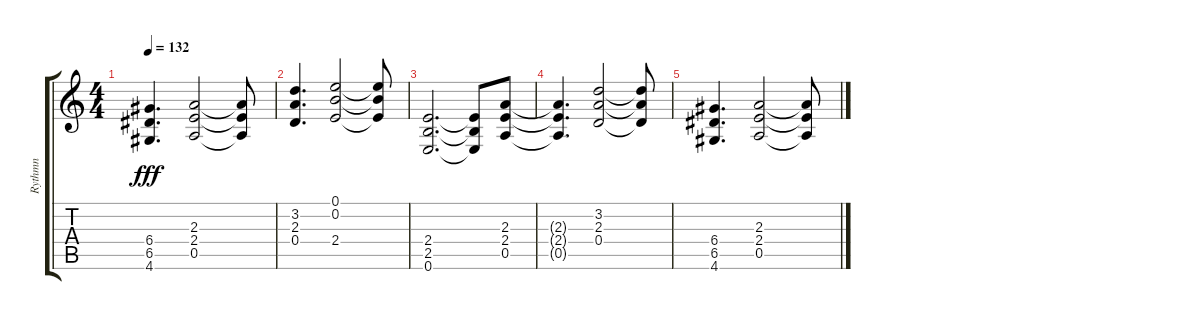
\track ("Rythmn" "Rythmn") {instrument distortionguitar}
\staff {score tabs}
\tuning (E4 B3 G3 D3 A2 E2) {hide}
\ts (4 4)
\tempo 132
\clef g2
\ks c
(6.4 6.5 4.6).4{d dy fff} (2.3 2.4 0.5).2 (2.3{t} 2.4{t} 0.5{t}).8 |
(3.2 2.3 0.4).4{d} (0.1 0.2 2.4).2 (0.1{t} 0.2{t} 2.4{t}).8 |
(2.4 2.5 0.6).2{d} (2.4{t} 2.5{t} 0.6{t}).8 (2.3 2.4 0.5).8 |
(2.3{t} 2.4{t} 0.5{t}).4{d} (3.2 2.3 0.4).2 (3.2{t} 2.3{t} 0.4{t}).8 |
(6.4 6.5 4.6).4{d} (2.3 2.4 0.5).2 (2.3{t} 2.4{t} 0.5{t}).8
